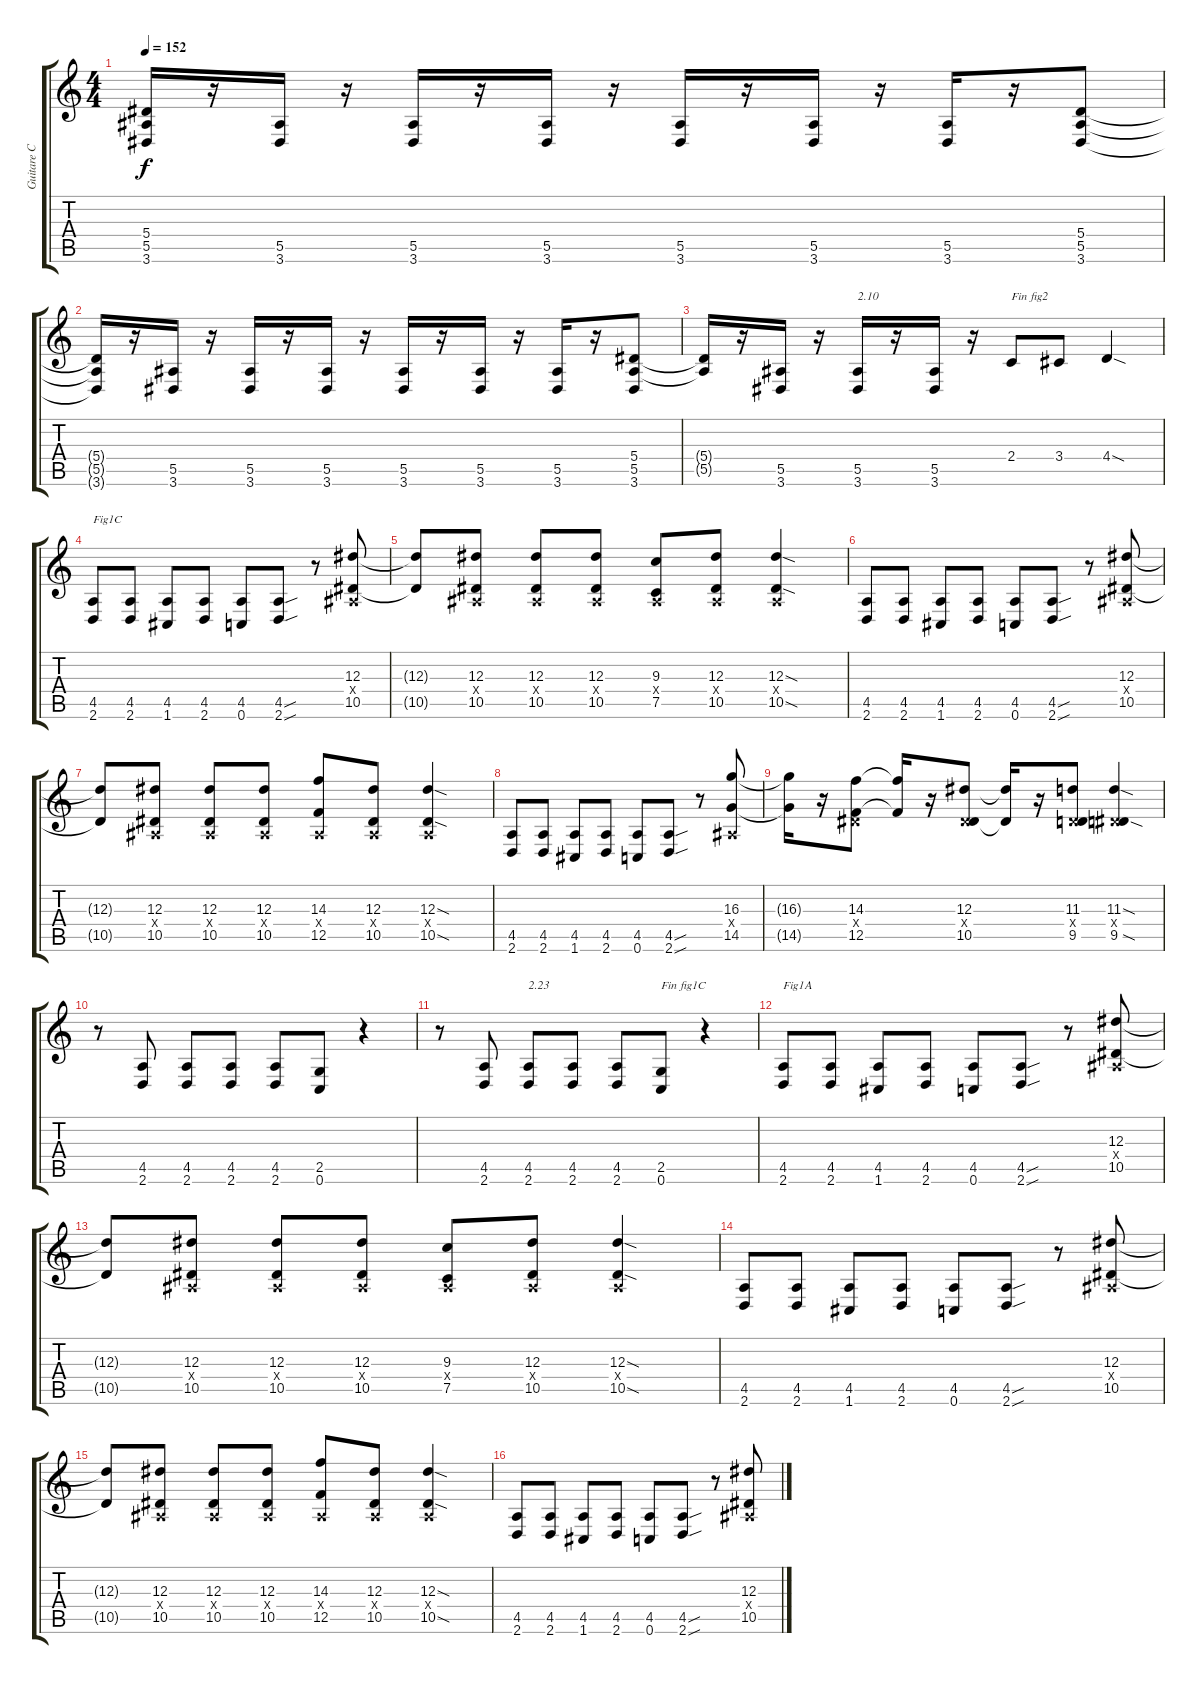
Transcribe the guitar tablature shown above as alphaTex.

\track ("Guitare C" "Guitare C") {instrument distortionguitar}
\staff {score tabs}
\tuning (C4 G3 Eb3 Bb2 F2 C2) {hide}
\ts (4 4)
\tempo 152
\clef g2
\ks c
(5.4{t} 5.5{t} 3.6{t}).16{dy f} r.16 (5.5 3.6).16 r.16 (5.5 3.6).16 r.16 (5.5 3.6).16 r.16 (5.5 3.6).16 r.16 (5.5 3.6).16 r.16 (5.5 3.6).16 r.16 (5.4 5.5 3.6).8 |
(5.4{t} 5.5{t} 3.6{t}).16 r.16 (5.5 3.6).16 r.16 (5.5 3.6).16 r.16 (5.5 3.6).16 r.16 (5.5 3.6).16 r.16 (5.5 3.6).16 r.16 (5.5 3.6).16 r.16 (5.4 5.5 3.6).8 |
(5.4{t} 5.5{t}).16 r.16 (5.5 3.6).16 r.16 (5.5 3.6).16{txt "2.10"} r.16 (5.5 3.6).16 r.16 2.4.8{txt "Fin fig2"} 3.4.8 4.4{sod}.4 |
(4.5 2.6).8{txt "Fig1C"} (4.5 2.6).8 (4.5 1.6).8 (4.5 2.6).8 (4.5 0.6).8 (4.5{sou} 2.6{sou}).8 r.8 (12.3 0.4{x} 10.5).8 |
(12.3{t} 10.5{t}).8 (12.3 0.4{x} 10.5).8 (12.3 0.4{x} 10.5).8 (12.3 0.4{x} 10.5).8 (9.3 0.4{x} 7.5).8 (12.3 0.4{x} 10.5).8 (12.3{sod} 0.4{x} 10.5{sod}).4 |
(4.5 2.6).8 (4.5 2.6).8 (4.5 1.6).8 (4.5 2.6).8 (4.5 0.6).8 (4.5{sou} 2.6{sou}).8 r.8 (12.3 0.4{x} 10.5).8 |
(12.3{t} 10.5{t}).8 (12.3 0.4{x} 10.5).8 (12.3 0.4{x} 10.5).8 (12.3 0.4{x} 10.5).8 (14.3 0.4{x} 12.5).8 (12.3 0.4{x} 10.5).8 (12.3{sod} 0.4{x} 10.5{sod}).4 |
(4.5 2.6).8 (4.5 2.6).8 (4.5 1.6).8 (4.5 2.6).8 (4.5 0.6).8 (4.5{sou} 2.6{sou}).8 r.8 (16.3 0.4{x} 14.5).8 |
(16.3{t} 14.5{t}).16 r.16 (14.3 5.4{x} 12.5).8 (14.3{t} 12.5{t}).16 r.16 (12.3 5.4{x} 10.5).8 (12.3{t} 10.5{t}).16 r.16 (11.3 5.4{x} 9.5).8 (11.3{sod} 5.4{x} 9.5{sod}).4 |
r.8 (4.5 2.6).8 (4.5 2.6).8 (4.5 2.6).8 (4.5 2.6).8 (2.5 0.6).8 r.4 |
r.8 (4.5 2.6).8 (4.5 2.6).8{txt "2.23"} (4.5 2.6).8 (4.5 2.6).8 (2.5 0.6).8{txt "Fin fig1C"} r.4 |
(4.5 2.6).8{txt "Fig1A"} (4.5 2.6).8 (4.5 1.6).8 (4.5 2.6).8 (4.5 0.6).8 (4.5{sou} 2.6{sou}).8 r.8 (12.3 0.4{x} 10.5).8 |
(12.3{t} 10.5{t}).8 (12.3 0.4{x} 10.5).8 (12.3 0.4{x} 10.5).8 (12.3 0.4{x} 10.5).8 (9.3 0.4{x} 7.5).8 (12.3 0.4{x} 10.5).8 (12.3{sod} 0.4{x} 10.5{sod}).4 |
(4.5 2.6).8 (4.5 2.6).8 (4.5 1.6).8 (4.5 2.6).8 (4.5 0.6).8 (4.5{sou} 2.6{sou}).8 r.8 (12.3 0.4{x} 10.5).8 |
(12.3{t} 10.5{t}).8 (12.3 0.4{x} 10.5).8 (12.3 0.4{x} 10.5).8 (12.3 0.4{x} 10.5).8 (14.3 0.4{x} 12.5).8 (12.3 0.4{x} 10.5).8 (12.3{sod} 0.4{x} 10.5{sod}).4 |
(4.5 2.6).8 (4.5 2.6).8 (4.5 1.6).8 (4.5 2.6).8 (4.5 0.6).8 (4.5{sou} 2.6{sou}).8 r.8 (12.3 0.4{x} 10.5).8
